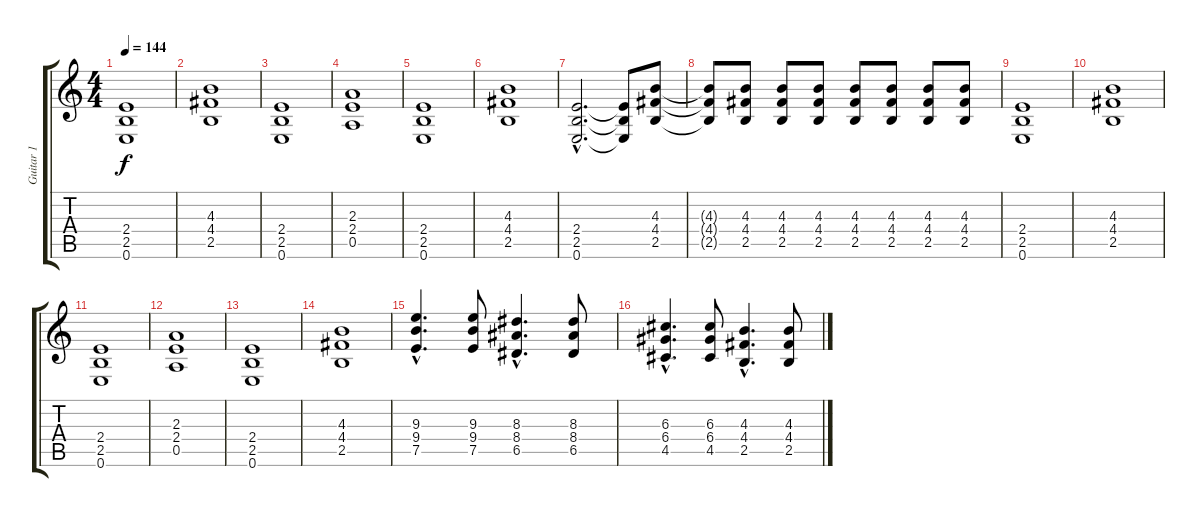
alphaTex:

\track ("Guitar 1" "Guitar 1") {instrument distortionguitar}
\staff {score tabs}
\tuning (E4 B3 G3 D3 A2 E2) {hide}
\ts (4 4)
\tempo 144
\clef g2
\ks c
(2.4 2.5 0.6).1{dy f} |
(4.3 4.4 2.5).1 |
(2.4 2.5 0.6).1 |
(2.3 2.4 0.5).1 |
(2.4 2.5 0.6).1 |
(4.3 4.4 2.5).1 |
(2.4{hac} 2.5{hac} 0.6{hac}).2{d} (2.4{t} 2.5{t} 0.6{t}).8 (4.3 4.4 2.5).8 |
(4.3{t} 4.4{t} 2.5{t}).8 (4.3 4.4 2.5).8 (4.3 4.4 2.5).8 (4.3 4.4 2.5).8 (4.3 4.4 2.5).8 (4.3 4.4 2.5).8 (4.3 4.4 2.5).8 (4.3 4.4 2.5).8 |
(2.4 2.5 0.6).1 |
(4.3 4.4 2.5).1 |
(2.4 2.5 0.6).1 |
(2.3 2.4 0.5).1 |
(2.4 2.5 0.6).1 |
(4.3 4.4 2.5).1 |
(9.3{hac} 9.4{hac} 7.5{hac}).4{d} (9.3 9.4 7.5).8 (8.3{hac} 8.4{hac} 6.5{hac}).4{d} (8.3 8.4 6.5).8 |
(6.3{hac} 6.4{hac} 4.5{hac}).4{d} (6.3 6.4 4.5).8 (4.3{hac} 4.4{hac} 2.5{hac}).4{d} (4.3 4.4 2.5).8
